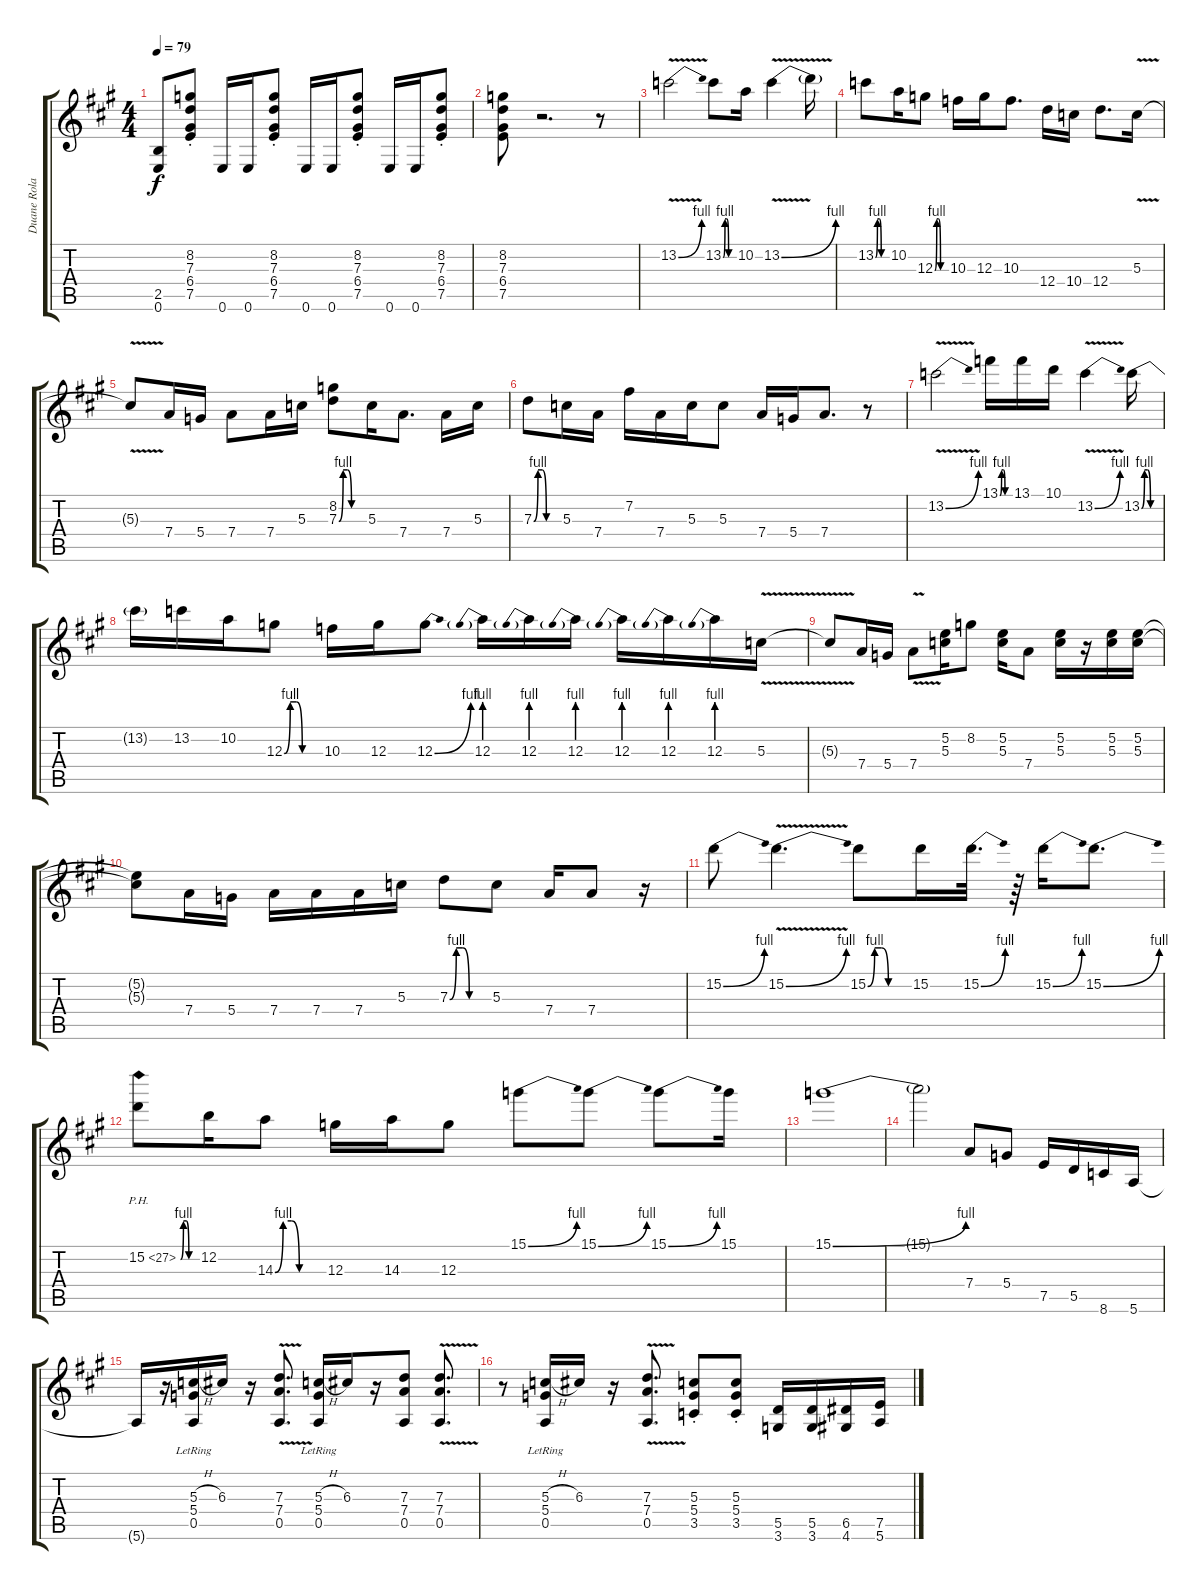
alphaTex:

\track ("Duane Roland Guitar" "Duane Rola") {instrument overdrivenguitar}
\staff {score tabs}
\tuning (E4 B3 G3 D3 A2 E2) {hide}
\ts (4 4)
\tempo 79
\clef g2
\ks a
(2.5{t} 0.6{t}).8{dy f} (8.2{st} 7.3 6.4 7.5).8 0.6.16 0.6.16 (8.2 7.3 6.4 7.5{st}).8 0.6.16 0.6.16 (8.2 7.3 6.4 7.5{st}).8 0.6.16 0.6.16 (8.2 7.3 6.4 7.5{st}).8 |
(8.2 7.3 6.4 7.5).8 r.2{d} r.8 |
13.2{be (bend 0 0 60 4) v}.2{volume 16 balance 8 instrument overdrivenguitar} 13.2{be (custom 0 0 10 4 20 4 30 0 60 0)}.8 10.2.16 13.2{be (bend 0 0 60 4) v}.4 13.2{t}.16 |
13.2{be (custom 0 0 10 4 20 4 30 0 60 0)}.8 10.2.16 12.3{be (custom 0 0 10 4 20 4 30 0 60 0)}.8 10.3.16 12.3.16 10.3.8{d} 12.4.16 10.4.16 12.4.8{d} 5.3{v}.16 |
5.3{t}.8 7.4.16 5.4.16 7.4.8 7.4.16 5.3.16 (8.2 7.3{be (custom 0 0 10 4 20 4 30 0 60 0)}).8 5.3.16 7.4.8{d} 7.4.16 5.3.16 |
7.3{be (custom 0 0 10 4 20 4 30 0 60 0)}.8 5.3.16 7.4.16 7.2.16 7.4.16 5.3.16 5.3.8 7.4.16 5.4.16 7.4.8{d} r.8 |
13.2{be (bend 0 0 60 4) v}.2 13.1{be (custom 0 0 10 4 20 4 30 0 60 0)}.16 13.1.16 10.1.16 13.2{be (bend 0 0 60 4) v}.4 13.2{be (custom 0 0 10 4 20 4 30 0 60 0)}.16 |
13.2{t}.16 13.2.16 10.2.16 12.3{be (custom 0 0 10 4 20 4 30 0 60 0)}.8 10.3.16 12.3.16 12.3{be (bend 0 0 60 4)}.8 12.3{be (prebend 0 4 60 4)}.16 12.3{be (prebend 0 4 60 4)}.16 12.3{be (prebend 0 4 60 4)}.16 12.3{be (prebend 0 4 60 4)}.16 12.3{be (prebend 0 4 60 4)}.16 12.3{be (prebend 0 4 60 4)}.16 5.3{v}.16 |
5.3{t}.8 7.4.16 5.4.16 7.4{v}.8 (5.2 5.3).16 8.2.8 (5.2 5.3).16 7.4.8 (5.2 5.3).16 r.16 (5.2 5.3).16 (5.2 5.3).16 |
(5.2{t} 5.3{t}).8 7.4.16 5.4.16 7.4.16 7.4.16 7.4.16 5.3.16 7.3{be (custom 0 0 10 4 20 4 30 0 60 0)}.8 5.3.8 7.4.16 7.4.8 r.16 |
15.2{be (bend 0 0 60 4)}.8 15.2{be (bend 0 0 60 4) v}.4{d} 15.2{be (custom 0 0 10 4 20 4 30 0 60 0)}.8 15.2.16 15.2{be (bend 0 0 60 4)}.32{d} r.64 15.2{be (bend 0 0 60 4)}.16 15.2{be (bend 0 0 60 4)}.8{d} |
15.2{be (custom 0 0 10 4 20 4 30 0 60 0) ph 12}.8 12.2.16 14.3{be (custom 0 0 10 4 20 4 30 0 60 0)}.8 12.3.16 14.3.16 12.3.8 15.1{be (bend 0 0 60 4)}.8 15.1{be (bend 0 0 60 4)}.8 15.1{be (bend 0 0 60 4)}.8 15.1.16 |
15.1{be (bend 0 0 60 4)}.1{volume 10 instrument overdrivenguitar} |
15.1{t}.2 7.4.8{balance 0 instrument overdrivenguitar} 5.4.8 7.5.16 5.5.16 8.6.16 5.6.16 |
5.6{t}.16 r.16 (5.3{h} 5.4{lr} 0.5{lr}).16 6.3.16 r.16 (7.3 7.4 0.5{v}).8{d} (5.3{h} 5.4{lr} 0.5{lr}).16 6.3.16 r.16 (7.3 7.4 0.5).8 (7.3 7.4{v} 0.5).8{d} |
r.8 (5.3{h} 5.4{lr} 0.5{lr}).16 6.3.16 r.16 (7.3 7.4 0.5{v}).8{d} (5.3 5.4{st} 3.5).8 (5.3{st} 5.4 3.5).8 (5.5 3.6).16 (5.5 3.6).16 (6.5 4.6).16 (7.5 5.6).16
